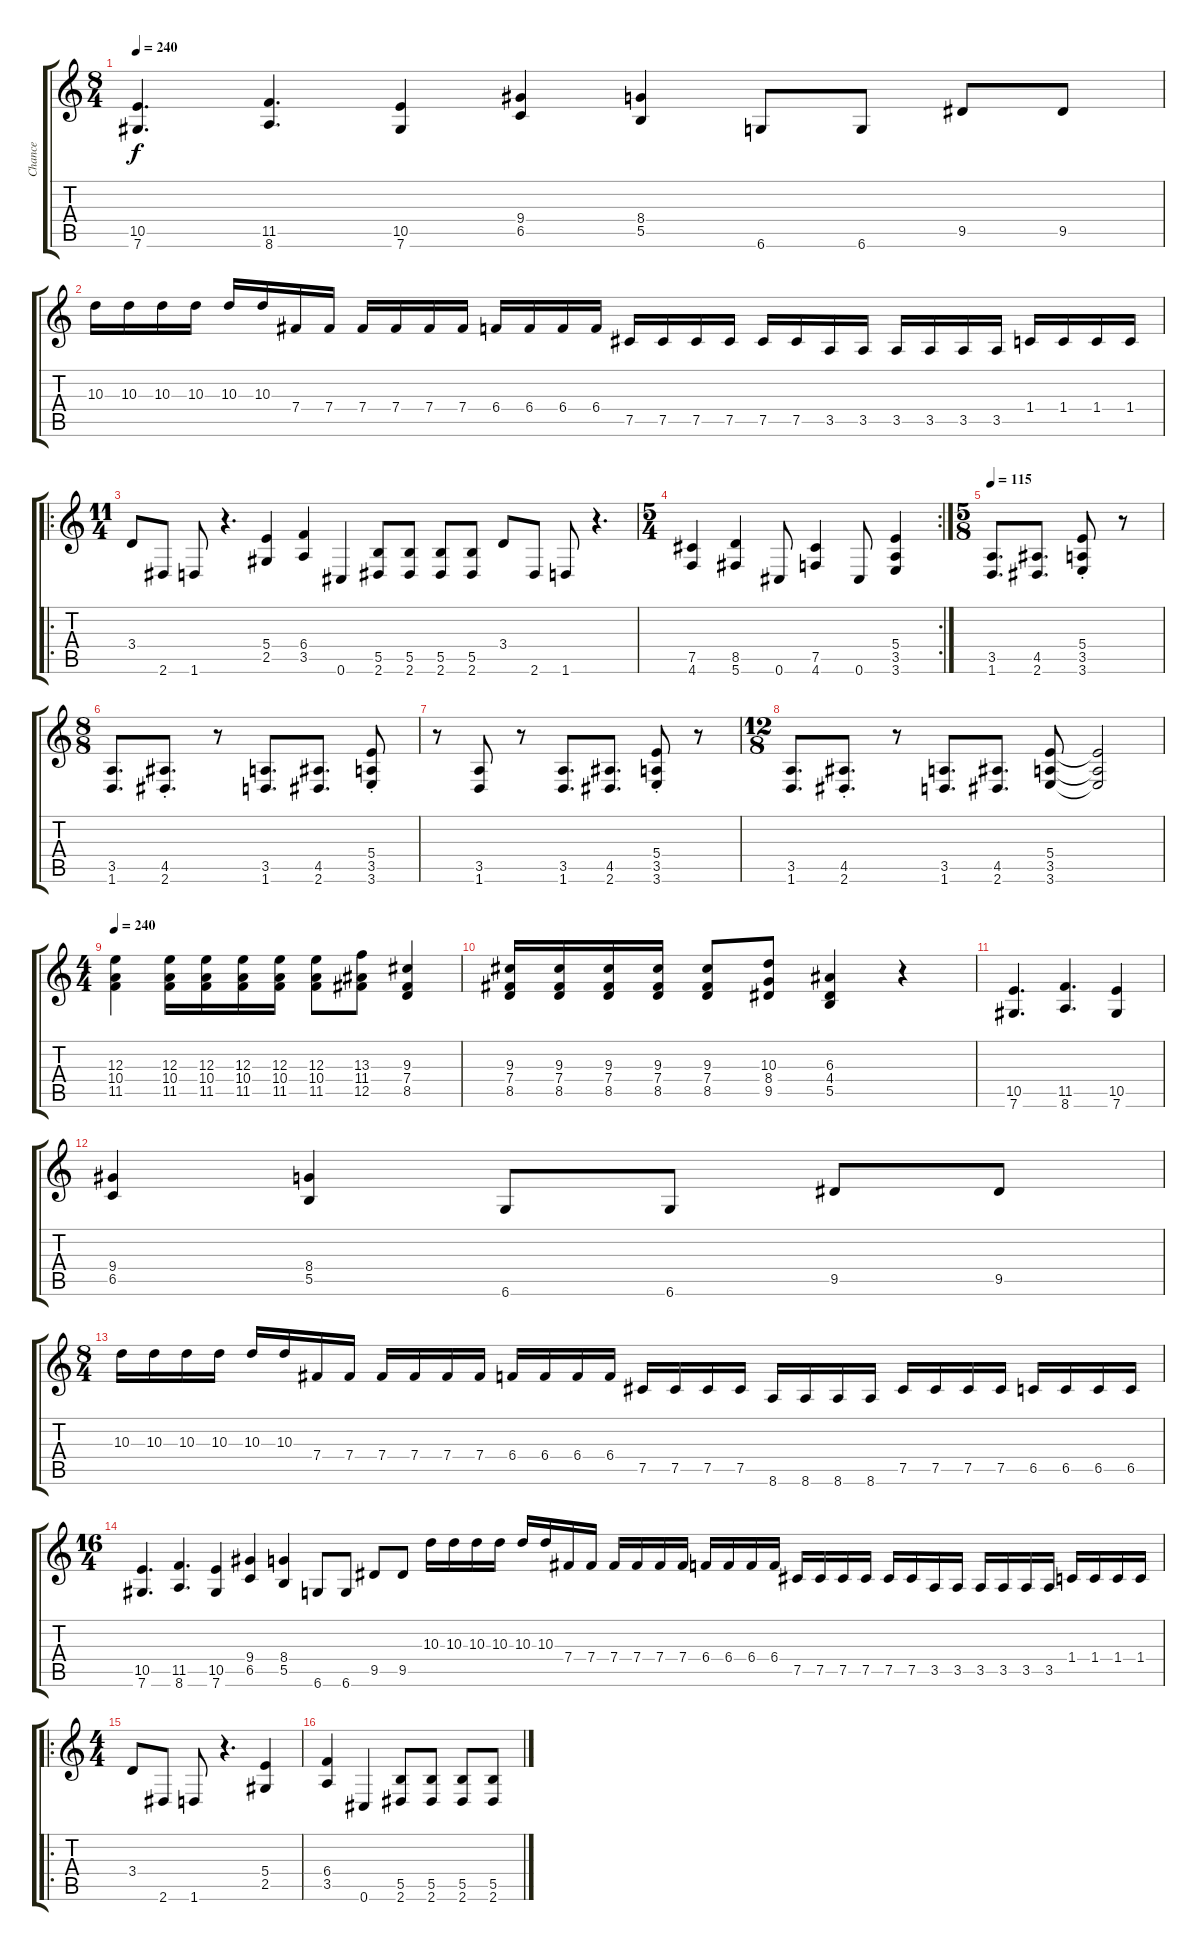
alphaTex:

\track ("Chance" "Chance") {instrument distortionguitar}
\staff {score tabs}
\tuning (Db4 Ab3 E3 B2 Gb2 Db2) {hide}
\ts (8 4)
\tempo 240
\clef g2
\ks c
(10.5 7.6).4{d dy f} (11.5 8.6).4{d} (10.5 7.6).4 (9.4 6.5).4 (8.4 5.5).4 6.6.8 6.6.8 9.5.8 9.5.8 |
10.3.16 10.3.16 10.3.16 10.3.16 10.3.16 10.3.16 7.4.16 7.4.16 7.4.16 7.4.16 7.4.16 7.4.16 6.4.16 6.4.16 6.4.16 6.4.16 7.5.16 7.5.16 7.5.16 7.5.16 7.5.16 7.5.16 3.5.16 3.5.16 3.5.16 3.5.16 3.5.16 3.5.16 1.4.16 1.4.16 1.4.16 1.4.16 |
\ro
\ts (11 4)
3.4.8 2.6.8 1.6.8 r.4{d} (5.4 2.5).4 (6.4 3.5).4 0.6.4 (5.5 2.6).8 (5.5 2.6).8 (5.5 2.6).8 (5.5 2.6).8 3.4.8 2.6.8 1.6.8 r.4{d} |
\rc 2
\ts (5 4)
(7.5 4.6).4 (8.5 5.6).4 0.6.8 (7.5 4.6).4 0.6.8 (5.4 3.5 3.6).4 |
\ts (5 8)
\tempo 115
(3.5 1.6).8{d} (4.5 2.6).8{d} (5.4{st} 3.5{st} 3.6{st}).8 r.8 |
\ts (8 8)
(3.5 1.6).8{d} (4.5{st} 2.6{st}).8{d} r.8 (3.5 1.6).8{d} (4.5 2.6).8{d} (5.4{st} 3.5{st} 3.6{st}).8 |
r.8 (3.5 1.6).8 r.8 (3.5 1.6).8{d} (4.5 2.6).8{d} (5.4{st} 3.5{st} 3.6{st}).8 r.8 |
\ts (12 8)
(3.5 1.6).8{d} (4.5{st} 2.6{st}).8{d} r.8 (3.5 1.6).8{d} (4.5 2.6).8{d} (5.4 3.5 3.6).8 (5.4{t} 3.5{t} 3.6{t}).2 |
\ts (4 4)
\tempo 240
(12.3 10.4 11.5).4 (12.3 10.4 11.5).16 (12.3 10.4 11.5).16 (12.3 10.4 11.5).16 (12.3 10.4 11.5).16 (12.3 10.4 11.5).8 (13.3 11.4 12.5).8 (9.3 7.4 8.5).4 |
(9.3 7.4 8.5).16 (9.3 7.4 8.5).16 (9.3 7.4 8.5).16 (9.3 7.4 8.5).16 (9.3 7.4 8.5).8 (10.3 8.4 9.5).8 (6.3 4.4 5.5).4 r.4 |
(10.5 7.6).4{d} (11.5 8.6).4{d} (10.5 7.6).4 |
(9.4 6.5).4 (8.4 5.5).4 6.6.8 6.6.8 9.5.8 9.5.8 |
\ts (8 4)
10.3.16 10.3.16 10.3.16 10.3.16 10.3.16 10.3.16 7.4.16 7.4.16 7.4.16 7.4.16 7.4.16 7.4.16 6.4.16 6.4.16 6.4.16 6.4.16 7.5.16 7.5.16 7.5.16 7.5.16 8.6.16 8.6.16 8.6.16 8.6.16 7.5.16 7.5.16 7.5.16 7.5.16 6.5.16 6.5.16 6.5.16 6.5.16 |
\ts (16 4)
(10.5 7.6).4{d} (11.5 8.6).4{d} (10.5 7.6).4 (9.4 6.5).4 (8.4 5.5).4 6.6.8 6.6.8 9.5.8 9.5.8 10.3.16 10.3.16 10.3.16 10.3.16 10.3.16 10.3.16 7.4.16 7.4.16 7.4.16 7.4.16 7.4.16 7.4.16 6.4.16 6.4.16 6.4.16 6.4.16 7.5.16 7.5.16 7.5.16 7.5.16 7.5.16 7.5.16 3.5.16 3.5.16 3.5.16 3.5.16 3.5.16 3.5.16 1.4.16 1.4.16 1.4.16 1.4.16 |
\ro
\ts (4 4)
3.4.8 2.6.8 1.6.8 r.4{d} (5.4 2.5).4 |
(6.4 3.5).4 0.6.4 (5.5 2.6).8 (5.5 2.6).8 (5.5 2.6).8 (5.5 2.6).8
